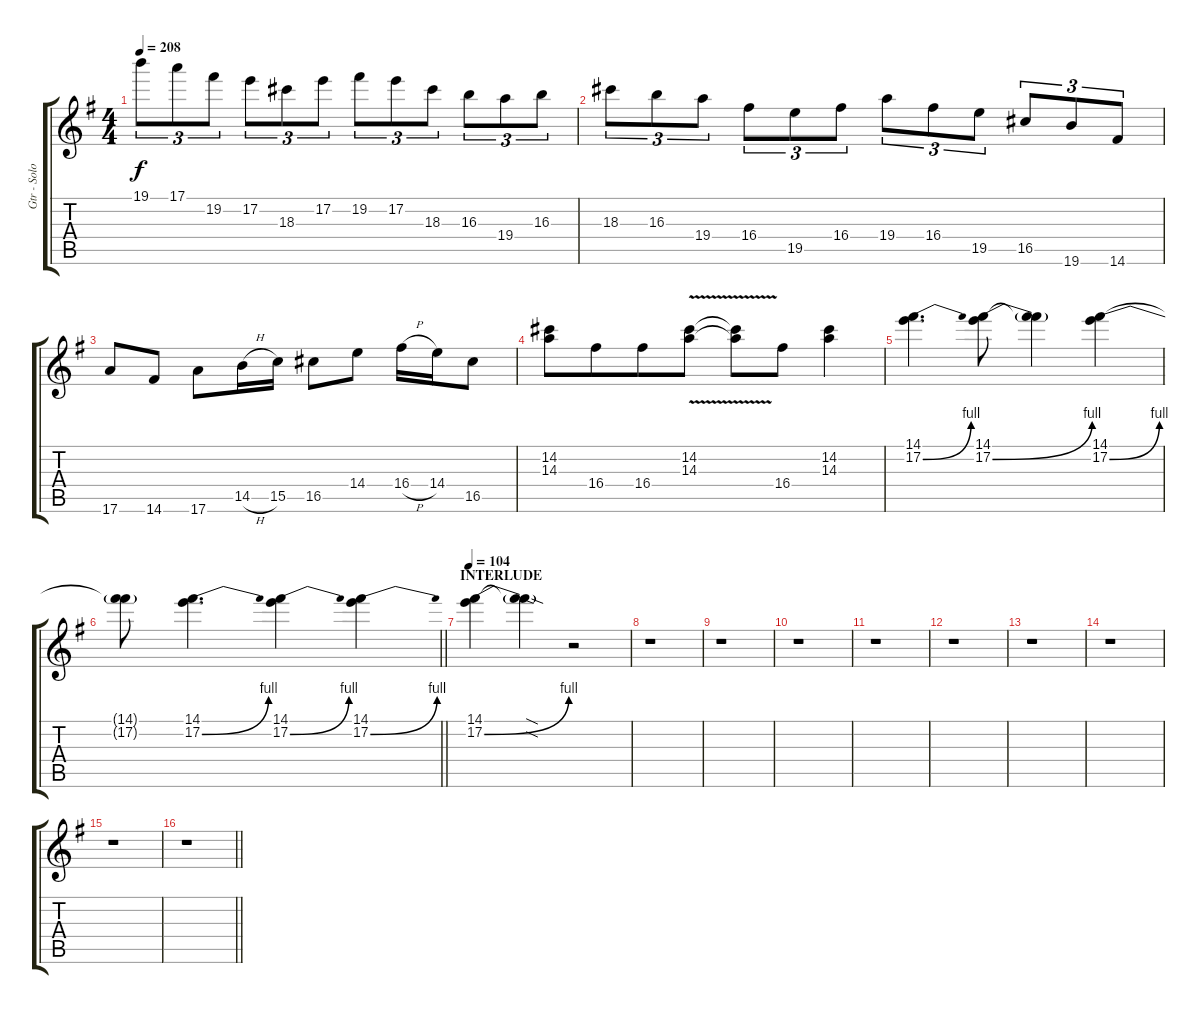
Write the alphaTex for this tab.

\track ("Gtr - Solo" "Gtr - Solo") {instrument overdrivenguitar}
\staff {score tabs}
\tuning (E4 B3 G3 D3 A2 E2) {hide}
\ts (4 4)
\tempo 208
\clef g2
\ks eminor
19.1.8{tu (3 2) dy f} 17.1.8{tu (3 2)} 19.2.8{tu (3 2)} 17.2.8{tu (3 2)} 18.3.8{tu (3 2)} 17.2.8{tu (3 2)} 19.2.8{tu (3 2)} 17.2.8{tu (3 2)} 18.3.8{tu (3 2)} 16.3.8{tu (3 2)} 19.4.8{tu (3 2)} 16.3.8{tu (3 2)} |
18.3.8{tu (3 2)} 16.3.8{tu (3 2)} 19.4.8{tu (3 2)} 16.4.8{tu (3 2)} 19.5.8{tu (3 2)} 16.4.8{tu (3 2)} 19.4.8{tu (3 2)} 16.4.8{tu (3 2)} 19.5.8{tu (3 2)} 16.5.8{tu (3 2)} 19.6.8{tu (3 2)} 14.6.8{tu (3 2)} |
17.6.8 14.6.8 17.6.8 14.5{h}.16 15.5.16 16.5.8 14.4.8 16.4{h}.16 14.4.16 16.5.8 |
(14.2 14.3).8 16.4.8{beam merge} 16.4.8 (14.2{v} 14.3{v}).8 (14.2{t} 14.3{t}).8 16.4.8{beam merge} (14.2 14.3).4 |
(14.1 17.2{be (bend 0 0 60 4)}).4{d} (14.1 17.2{be (bend 0 0 60 4)}).8 (14.1{t} 17.2{t}).4 (14.1 17.2{be (bend 0 0 60 4)}).4 |
\barLineRight lightlight
(14.1{t} 17.2{t}).8 (14.1 17.2{be (bend 0 0 60 4)}).4{d} (14.1 17.2{be (bend 0 0 60 4)}).4 (14.1 17.2{be (bend 0 0 60 4)}).4 |
\section ("" "INTERLUDE")
\tempo 104
(14.1 17.2{be (bend 0 0 60 4)}).4 (14.1{sod t} 17.2{sod t}).4 r.2 |
r.1 |
r.1 |
r.1 |
r.1 |
r.1 |
r.1 |
r.1 |
r.1 |
\barLineRight lightlight
r.1
